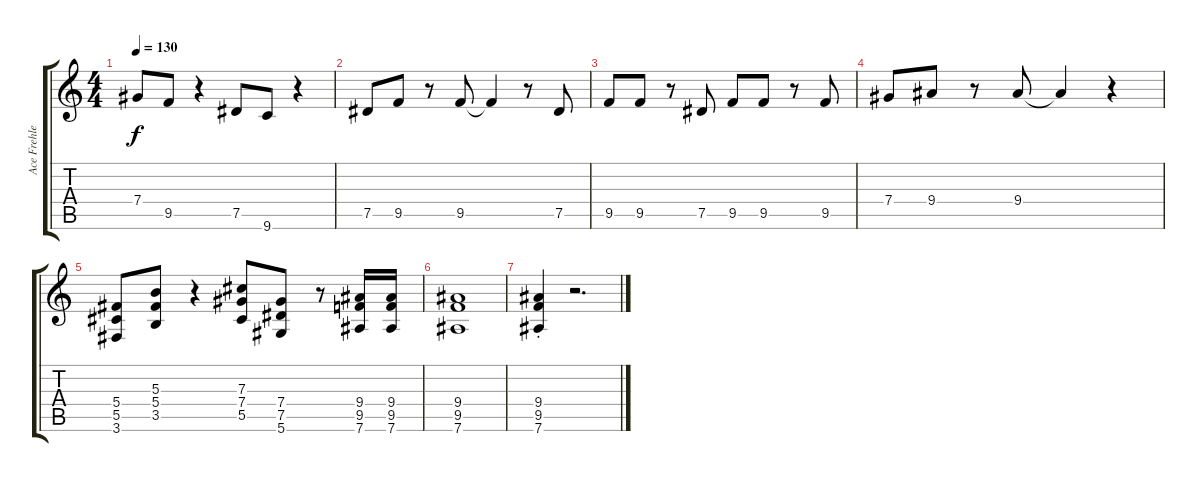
\track ("Ace Frehley" "Ace Frehle") {instrument distortionguitar}
\staff {score tabs}
\tuning (Eb4 Bb3 Gb3 Db3 Ab2 Eb2) {hide}
\ts (4 4)
\tempo 130
\clef g2
\ks c
7.4.8{dy f} 9.5.8 r.4 7.5.8 9.6.8 r.4 |
7.5.8 9.5.8 r.8 9.5.8 9.5{t}.4 r.8 7.5.8 |
9.5.8 9.5.8 r.8 7.5.8 9.5.8 9.5.8 r.8 9.5.8 |
7.4.8 9.4.8 r.8 9.4.8 9.4{t}.4 r.4 |
(5.4 5.5 3.6).8 (5.3 5.4 3.5).8 r.4 (7.3 7.4 5.5).8 (7.4 7.5 5.6).8 r.8 (9.4 9.5 7.6).16 (9.4 9.5 7.6).16 |
(9.4 9.5 7.6).1 |
(9.4{st} 9.5{st} 7.6{st}).4 r.2{d}
